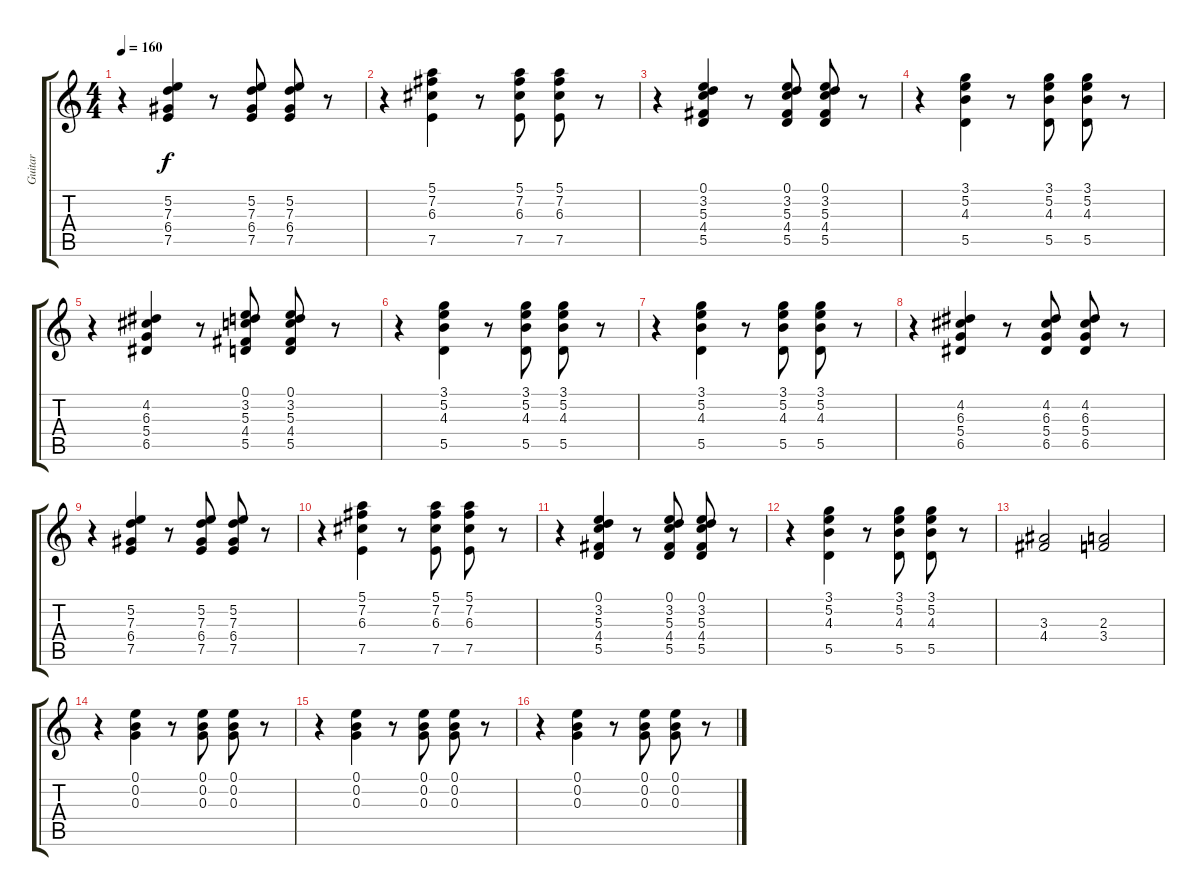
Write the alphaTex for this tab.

\track ("Guitar" "Guitar") {instrument electricguitarclean}
\staff {score tabs}
\tuning (E4 B3 G3 D3 A2 E2) {hide}
\ts (4 4)
\tempo 160
\clef g2
\ks c
r.4{dy f} (5.2 7.3 6.4 7.5).4 r.8 (5.2 7.3 6.4 7.5).8 (5.2 7.3 6.4 7.5).8 r.8 |
r.4 (5.1 7.2 6.3 7.5).4 r.8 (5.1 7.2 6.3 7.5).8 (5.1 7.2 6.3 7.5).8 r.8 |
r.4 (0.1 3.2 5.3 4.4 5.5).4 r.8 (0.1 3.2 5.3 4.4 5.5).8 (0.1 3.2 5.3 4.4 5.5).8 r.8 |
r.4 (3.1 5.2 4.3 5.5).4 r.8 (3.1 5.2 4.3 5.5).8 (3.1 5.2 4.3 5.5).8 r.8 |
r.4 (4.2 6.3 5.4 6.5).4 r.8 (0.1 3.2 5.3 4.4 5.5).8 (0.1 3.2 5.3 4.4 5.5).8 r.8 |
r.4 (3.1 5.2 4.3 5.5).4 r.8 (3.1 5.2 4.3 5.5).8 (3.1 5.2 4.3 5.5).8 r.8 |
r.4 (3.1 5.2 4.3 5.5).4 r.8 (3.1 5.2 4.3 5.5).8 (3.1 5.2 4.3 5.5).8 r.8 |
r.4 (4.2 6.3 5.4 6.5).4 r.8 (4.2 6.3 5.4 6.5).8 (4.2 6.3 5.4 6.5).8 r.8 |
r.4 (5.2 7.3 6.4 7.5).4 r.8 (5.2 7.3 6.4 7.5).8 (5.2 7.3 6.4 7.5).8 r.8 |
r.4 (5.1 7.2 6.3 7.5).4 r.8 (5.1 7.2 6.3 7.5).8 (5.1 7.2 6.3 7.5).8 r.8 |
r.4 (0.1 3.2 5.3 4.4 5.5).4 r.8 (0.1 3.2 5.3 4.4 5.5).8 (0.1 3.2 5.3 4.4 5.5).8 r.8 |
r.4 (3.1 5.2 4.3 5.5).4 r.8 (3.1 5.2 4.3 5.5).8 (3.1 5.2 4.3 5.5).8 r.8 |
(3.3 4.4).2 (2.3 3.4).2 |
r.4 (0.1 0.2 0.3).4 r.8 (0.1 0.2 0.3).8 (0.1 0.2 0.3).8 r.8 |
r.4 (0.1 0.2 0.3).4 r.8 (0.1 0.2 0.3).8 (0.1 0.2 0.3).8 r.8 |
r.4 (0.1 0.2 0.3).4 r.8 (0.1 0.2 0.3).8 (0.1 0.2 0.3).8 r.8
